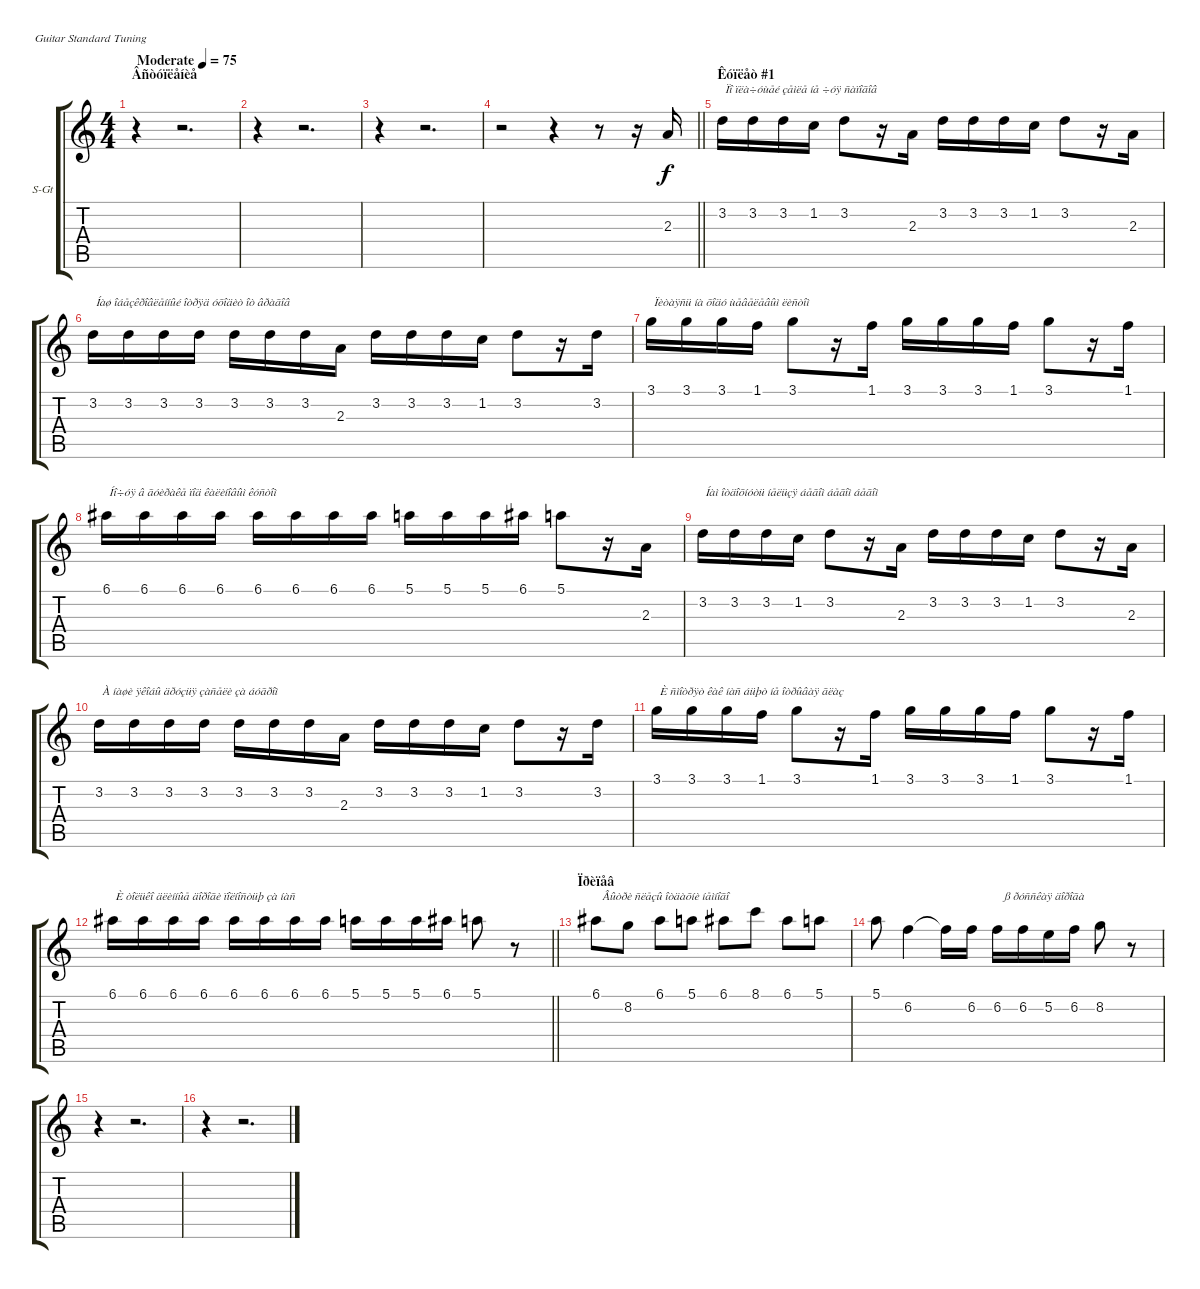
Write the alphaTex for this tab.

\bracketExtendMode groupsimilarinstruments
\firstSystemTrackNameOrientation horizontal
\otherSystemsTrackNameOrientation horizontal
\track ("Âîêàë" "S-Gt") {instrument lead6voice}
\staff {score tabs}
\tuning (E4 B3 G3 D3 A2 E2)
\displaytranspose 12
\ts (4 4)
\beaming (8 2 2 2 2)
\section ("" "Âñòóïëåíèå")
\tempo (75 "Moderate")
\clef g2
\ks c
r.4{dy f instrument lead6voice} r.2{d} |
r.4 r.2{d} |
r.4 r.2{d} |
\barLineRight lightlight
r.2 r.4 r.8 r.16 2.3.16 |
\section ("" "Êóïëåò #1")
3.2.16{txt " Ïî ïëà÷óùåé çåìëå íå ÷óÿ ñàïîãîâ"} 3.2.16 3.2.16 1.2.16 3.2.8 r.16 2.3.16 3.2.16 3.2.16 3.2.16 1.2.16 3.2.8 r.16 2.3.16 |
3.2.16{txt " Íàø îáåçêðîâëåííûé îòðÿä óõîäèò îò âðàãîâ"} 3.2.16 3.2.16 3.2.16 3.2.16 3.2.16 3.2.16 2.3.16 3.2.16 3.2.16 3.2.16 1.2.16 3.2.8 r.16 3.2.16 |
3.1.16{txt " Ïèòàÿñü íà õîäó ùåâåëåâûì ëèñòîì"} 3.1.16 3.1.16 1.1.16 3.1.8 r.16 1.1.16 3.1.16 3.1.16 3.1.16 1.1.16 3.1.8 r.16 1.1.16 |
6.1.16{txt " Íî÷óÿ â ãóèðàêå ïîä êàëèíîâûì êóñòîì"} 6.1.16 6.1.16 6.1.16 6.1.16 6.1.16 6.1.16 6.1.16 5.1.16 5.1.16 5.1.16 6.1.16 5.1.8 r.16 2.3.16 |
3.2.16{txt " Íàì îòäîõíóòü íåëüçÿ áåãîì áåãîì áåãîì"} 3.2.16 3.2.16 1.2.16 3.2.8 r.16 2.3.16 3.2.16 3.2.16 3.2.16 1.2.16 3.2.8 r.16 2.3.16 |
3.2.16{txt " À íàøè ÿêîáû äðóçüÿ çàñåëè çà áóãðîì"} 3.2.16 3.2.16 3.2.16 3.2.16 3.2.16 3.2.16 2.3.16 3.2.16 3.2.16 3.2.16 1.2.16 3.2.8 r.16 3.2.16 |
3.1.16{txt " È ñìîòðÿò êàê íàñ áüþò íå îòðûâàÿ ãëàç"} 3.1.16 3.1.16 1.1.16 3.1.8 r.16 1.1.16 3.1.16 3.1.16 3.1.16 1.1.16 3.1.8 r.16 1.1.16 |
\barLineRight lightlight
6.1.16{txt " È òîëüêî äëèííûå äîðîãè ïîëíîñòüþ çà íàñ"} 6.1.16 6.1.16 6.1.16 6.1.16 6.1.16 6.1.16 6.1.16 5.1.16 5.1.16 5.1.16 6.1.16 5.1.8 r.8 |
\section ("" "Ïðèïåâ")
6.1.8{txt "  Âûòðè ñëåçû îòäàõíè íåìíîãî"} 8.2.8 6.1.8 5.1.8 6.1.8 8.1.8 6.1.8 5.1.8 |
5.1.8 6.2.4 6.2{t}.16 6.2.16 6.2.16{txt "  ß ðóññêàÿ äîðîãà"} 6.2.16 5.2.16 6.2.16 8.2.8 r.8 |
r.4 r.2{d} |
r.4 r.2{d}
